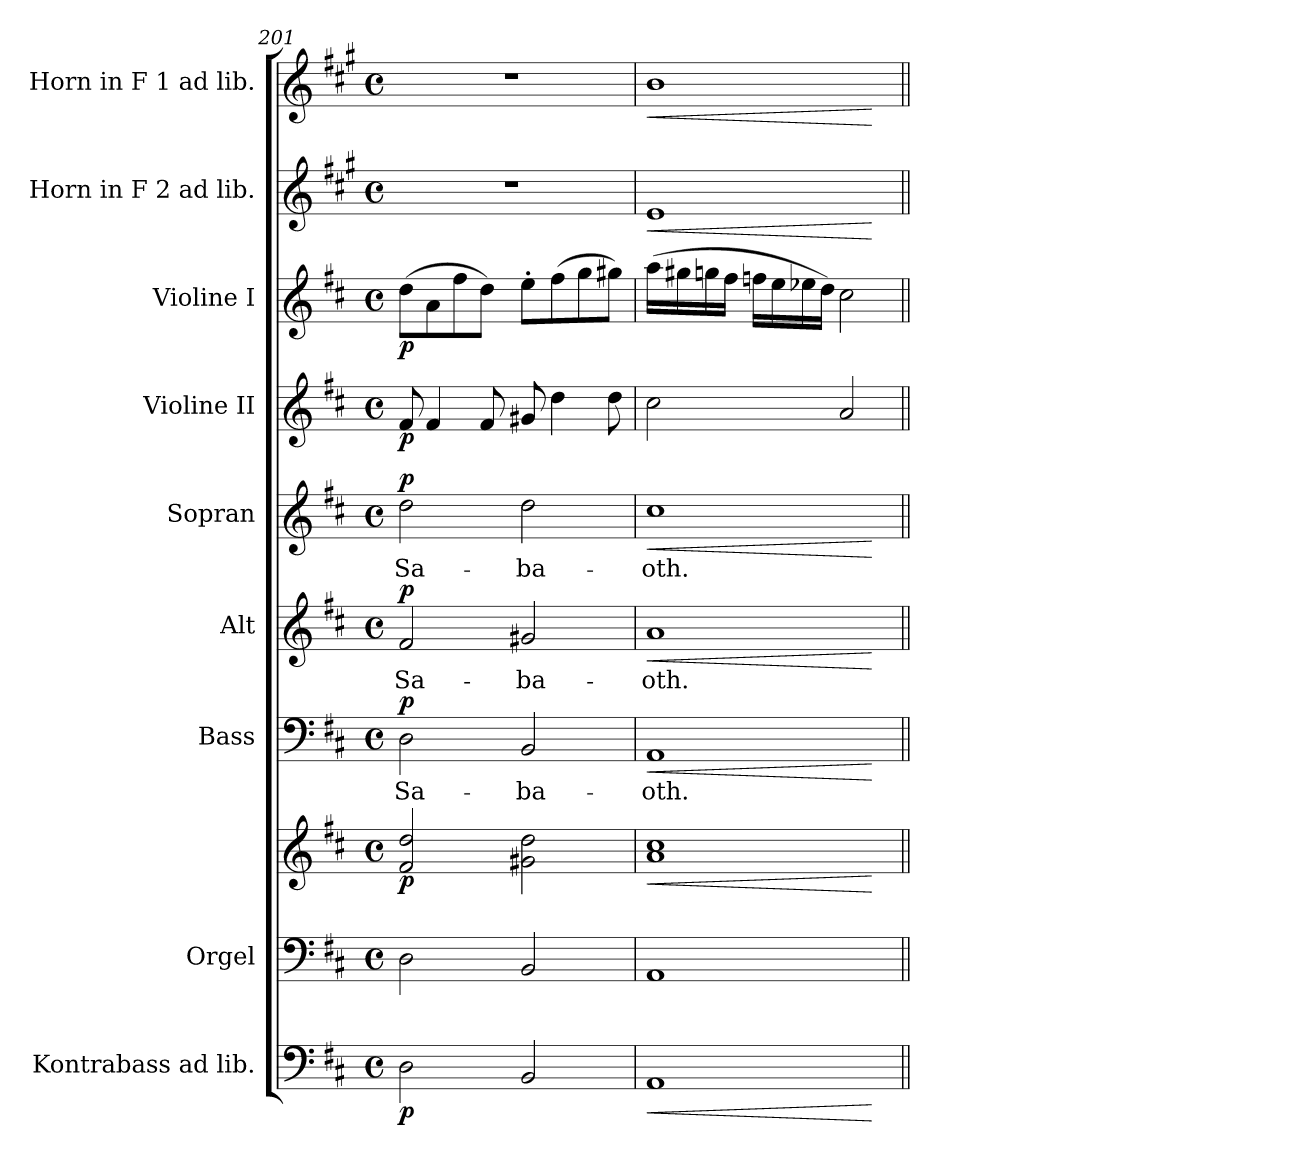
**kern	**dynam	**kern	**kern	**dynam	**kern	**text	**dynam	**kern	**text	**dynam	**kern	**text	**dynam	**kern	**dynam	**kern	**dynam	**kern	**dynam	**kern	**dynam
*part9	*part9	*part8	*part8	*part8	*part7	*part7	*part7	*part6	*part6	*part6	*part5	*part5	*part5	*part4	*part4	*part3	*part3	*part2	*part2	*part1	*part1
*staff10	*staff10	*staff9	*staff8	*staff8/9	*staff7	*staff7	*staff7	*staff6	*staff6	*staff6	*staff5	*staff5	*staff5	*staff4	*staff4	*staff3	*staff3	*staff2	*staff2	*staff1	*staff1
*I"Kontrabass ad lib.	*	*I"Orgel	*	*	*I"Bass	*	*	*I"Alt	*	*	*I"Sopran	*	*	*I"Violine II	*	*I"Violine I	*	*I"Horn in F 2 ad lib.	*	*I"Horn in F 1 ad lib.	*
*I'Kb.	*	*I'Org.	*	*	*I'B.	*	*	*I'A.	*	*	*I'S.	*	*	*I'Vl. II	*	*I'Vl. I	*	*	*	*	*
*clefF4	*	*clefF4	*clefG2	*	*clefF4	*	*	*clefG2	*	*	*clefG2	*	*	*clefG2	*	*clefG2	*	*clefG2	*	*clefG2	*
*ITrd7c12	*	*	*	*	*	*	*	*	*	*	*	*	*	*	*	*	*	*ITrd4c7	*	*ITrd4c7	*
*k[f#c#]	*	*k[f#c#]	*k[f#c#]	*	*k[f#c#]	*	*	*k[f#c#]	*	*	*k[f#c#]	*	*	*k[f#c#]	*	*k[f#c#]	*	*k[f#c#]	*	*k[f#c#]	*
*D:	*	*D:	*D:	*	*D:	*	*	*D:	*	*	*D:	*	*	*D:	*	*D:	*	*D:	*	*D:	*
*M4/4	*	*M4/4	*M4/4	*	*M4/4	*	*	*M4/4	*	*	*M4/4	*	*	*M4/4	*	*M4/4	*	*M4/4	*	*M4/4	*
*met(c)	*	*met(c)	*met(c)	*	*met(c)	*	*	*met(c)	*	*	*met(c)	*	*	*met(c)	*	*met(c)	*	*met(c)	*	*met(c)	*
=201	=201	=201	=201	=201	=201	=201	=201	=201	=201	=201	=201	=201	=201	=201	=201	=201	=201	=201	=201	=201	=201
!	!LO:DY:b	!	!	!LO:DY:b	!	!LO:LY:b	!LO:DY:a	!	!LO:LY:b	!LO:DY:a	!	!LO:LY:b	!LO:DY:a	!	!LO:DY:b	!	!LO:DY:b	!	!	!	!
2DD\	p	2D\	2f#/ 2dd/	p	2D\	Sa-	p	2f#/	Sa-	p	2dd\	Sa-	p	8f#/	p	(>8dd\L	p	1r	.	1r	.
.	.	.	.	.	.	.	.	.	.	.	.	.	.	4f#/	.	8a\	.	.	.	.	.
.	.	.	.	.	.	.	.	.	.	.	.	.	.	.	.	8ff#\	.	.	.	.	.
.	.	.	.	.	.	.	.	.	.	.	.	.	.	8f#/	.	8dd\J)	.	.	.	.	.
!	!	!	!	!	!	!LO:LY:b	!	!	!LO:LY:b	!	!	!LO:LY:b	!	!	!	!	!	!	!	!	!
2BBB/	.	2BB/	2g#X\ 2dd\	.	2BB/	-ba-	.	2g#X/	-ba-	.	2dd\	-ba-	.	8g#X/	.	8ee'>\L	.	.	.	.	.
.	.	.	.	.	.	.	.	.	.	.	.	.	.	4dd\	.	(>8ff#\	.	.	.	.	.
.	.	.	.	.	.	.	.	.	.	.	.	.	.	.	.	8gg\	.	.	.	.	.
.	.	.	.	.	.	.	.	.	.	.	.	.	.	8dd\	.	8gg#X\J)	.	.	.	.	.
!!LO:PB:g=z
=202	=202	=202	=202	=202	=202	=202	=202	=202	=202	=202	=202	=202	=202	=202	=202	=202	=202	=202	=202	=202	=202
!	!LO:HP:b	!	!	!LO:HP:b	!	!	!	!	!	!	!	!	!	!	!	!	!	!	!	!	!
!	!	!	!	!LO:HP:n=1:b	!	!LO:LY:b	!LO:HP:b	!	!LO:LY:b	!LO:HP:b	!	!LO:LY:b	!LO:HP:b	!	!	!	!	!	!LO:HP:b	!	!LO:HP:b
1AAA	<	1AA	1a 1cc#	< >	1AA	-oth.	<	1a	-oth.	<	1cc#	-oth.	<	2cc#\	.	(>16aa\LL	.	1A	<	1e	<
.	.	.	.	.	.	.	.	.	.	.	.	.	.	.	.	16gg#X\	.	.	.	.	.
.	.	.	.	.	.	.	.	.	.	.	.	.	.	.	.	16ggn\	.	.	.	.	.
.	.	.	.	.	.	.	.	.	.	.	.	.	.	.	.	16ff#\JJ	.	.	.	.	.
.	.	.	.	.	.	.	.	.	.	.	.	.	.	.	.	16ffn\LL	.	.	.	.	.
.	.	.	.	.	.	.	.	.	.	.	.	.	.	.	.	16ee\	.	.	.	.	.
.	.	.	.	.	.	.	.	.	.	.	.	.	.	.	.	16ee-X\	.	.	.	.	.
.	.	.	.	.	.	.	.	.	.	.	.	.	.	.	.	16dd\JJ)	.	.	.	.	.
.	.	.	.	.	.	.	.	.	.	.	.	.	.	2a/	.	2cc#\	.	.	.	.	.
.	[	.	.	] [	.	.	[	.	.	[	.	.	[	.	.	.	.	.	[	.	[
=||	=||	=||	=||	=||	=||	=||	=||	=||	=||	=||	=||	=||	=||	=||	=||	=||	=||	=||	=||	=||	=||
*-	*-	*-	*-	*-	*-	*-	*-	*-	*-	*-	*-	*-	*-	*-	*-	*-	*-	*-	*-	*-	*-
